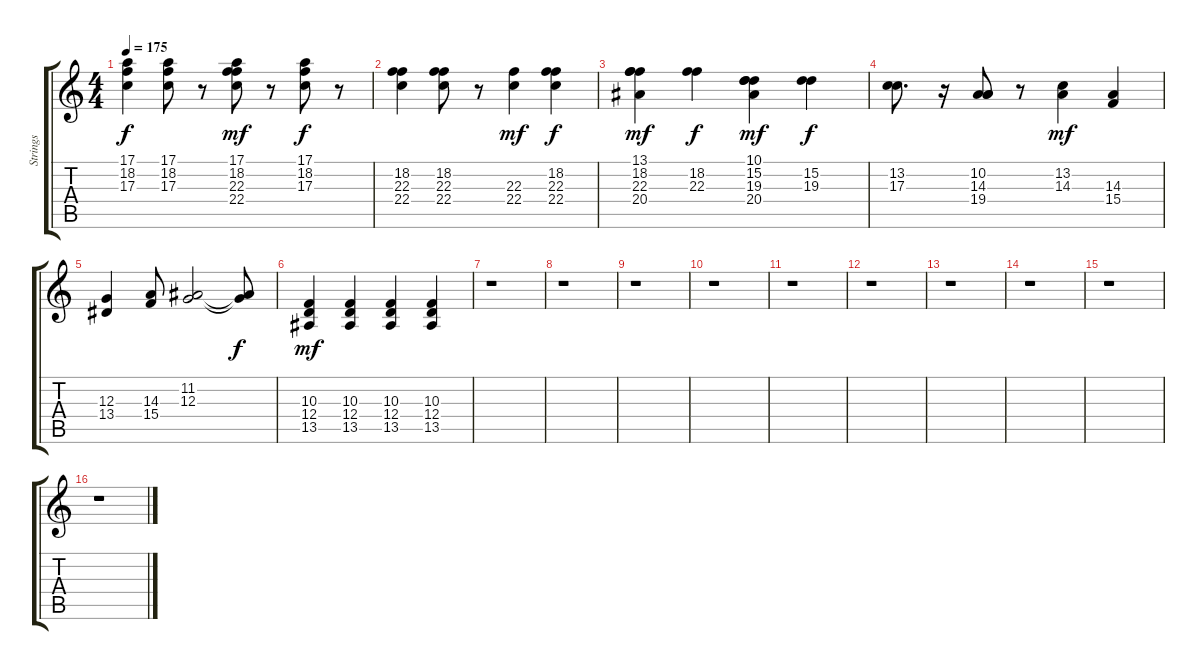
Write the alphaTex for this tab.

\track ("Strings" "Strings") {instrument stringensemble1}
\staff {score tabs}
\tuning (E4 B3 G3 D3 A2 E2) {hide}
\ts (4 4)
\tempo 175
\clef g2
\ks c
(17.1 18.2 17.3).4{dy f} (17.1 18.2 17.3).8 r.8 (17.1 18.2 22.3 22.4).8{dy mf} r.8 (17.1 18.2 17.3).8{dy f} r.8 |
(18.2 22.3 22.4).4 (18.2 22.3 22.4).8 r.8 (22.3 22.4).4{dy mf} (18.2 22.3 22.4).4{dy f} |
(13.1 18.2 22.3 20.4).4{dy mf} (18.2 22.3).4{dy f} (10.1 15.2 19.3 20.4).4{dy mf} (15.2 19.3).4{dy f} |
(13.2 17.3).8{d} r.16 (10.2 14.3 19.4).8 r.8 (13.2 14.3).4{dy mf} (14.3 15.4).4 |
(12.3 13.4).4 (14.3 15.4).8 (11.2 12.3).2 (11.2{t} 12.3{t}).8{dy f} |
(10.3 12.4 13.5).4{dy mf} (10.3 12.4 13.5).4 (10.3 12.4 13.5).4 (10.3 12.4 13.5).4 |
r.1 |
r.1 |
r.1 |
r.1 |
r.1 |
r.1 |
r.1 |
r.1 |
r.1 |
r.1
